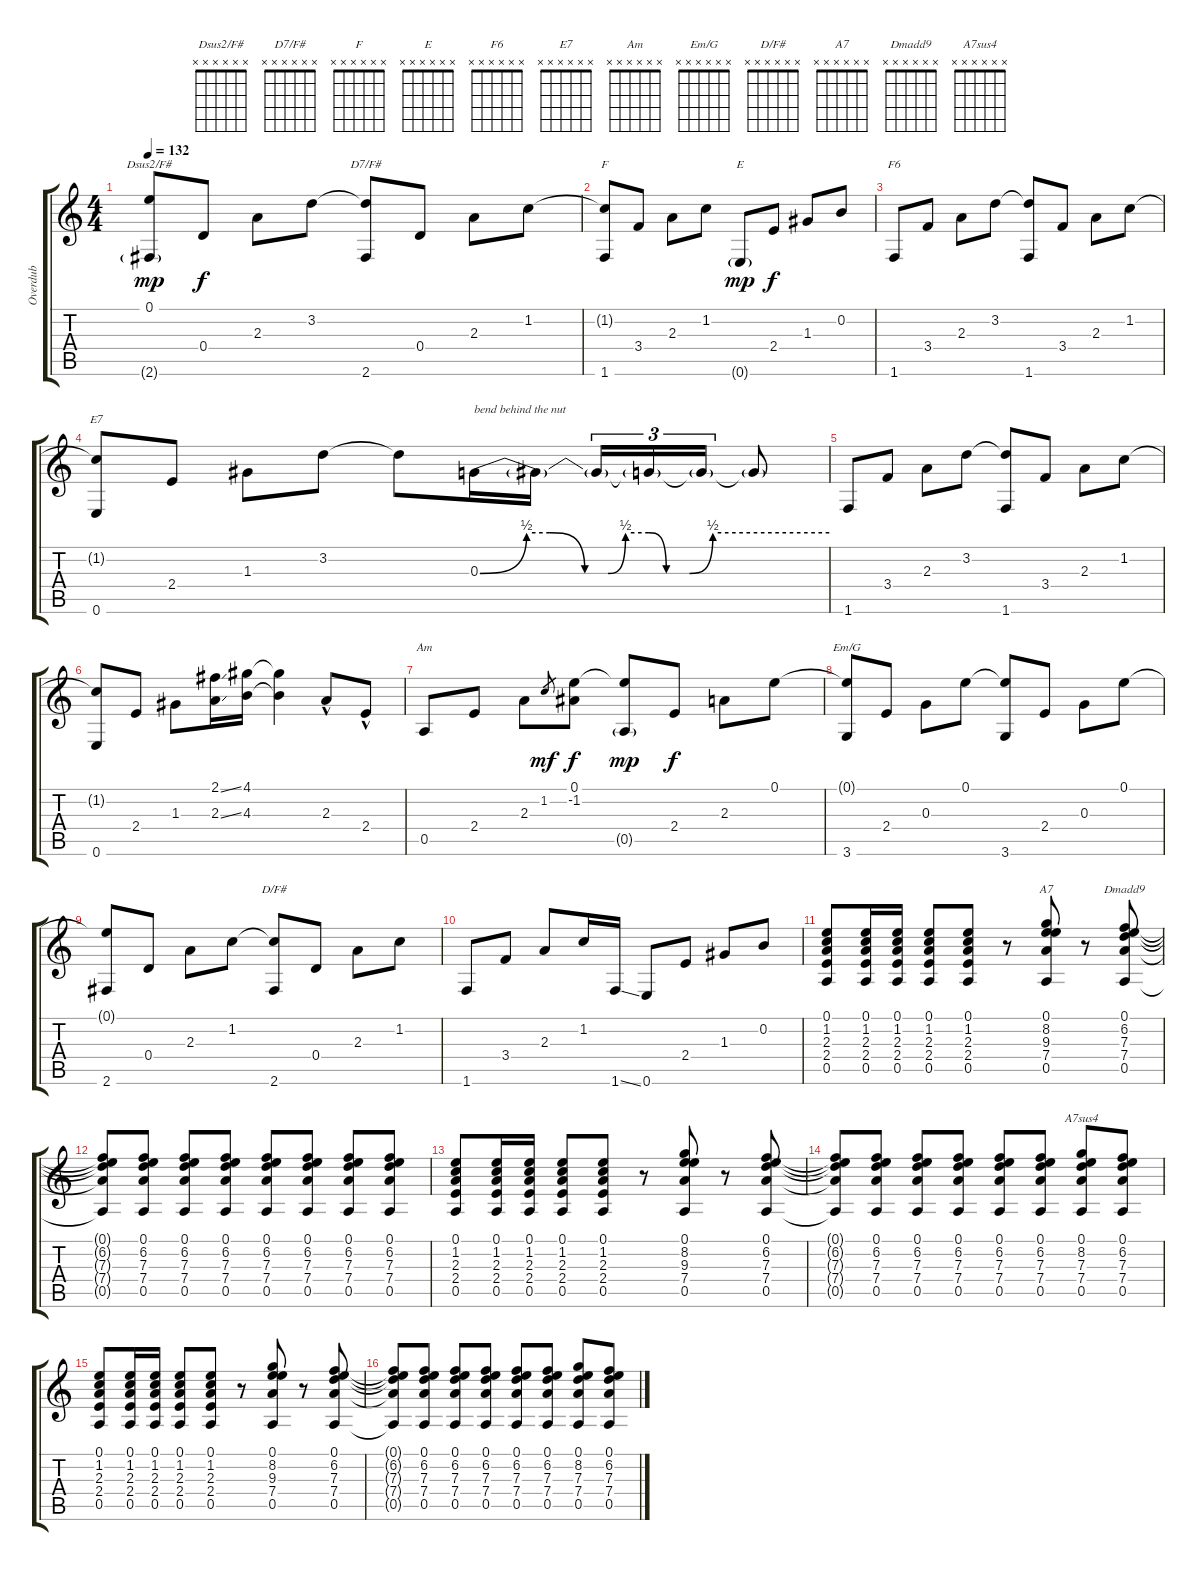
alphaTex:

\track ("Overdub" "Overdub") {instrument fretlessbass}
\staff {score tabs}
\tuning (E4 B3 G3 D3 A2 E2) {hide}
\chord ("Dsus2/F#" x x x x x x) {firstfret 0}
\chord ("D7/F#" x x x x x x) {firstfret 0}
\chord ("F" x x x x x x) {firstfret 0}
\chord ("E" x x x x x x) {firstfret 0}
\chord ("F6" x x x x x x) {firstfret 0}
\chord ("E7" x x x x x x) {firstfret 0}
\chord ("Am" x x x x x x) {firstfret 0}
\chord ("Em/G" x x x x x x) {firstfret 0}
\chord ("D/F#" x x x x x x) {firstfret 0}
\chord ("A7" x x x x x x) {firstfret 0}
\chord ("Dmadd9" x x x x x x) {firstfret 0}
\chord ("A7sus4" x x x x x x) {firstfret 0}
\ts (4 4)
\tempo 132
\clef g2
\ks c
(0.1{t} 2.6{g}).8{ch "Dsus2/F#" dy mp} 0.4.8{dy f} 2.3.8 3.2.8 (3.2{t} 2.6).8{ch "D7/F#"} 0.4.8 2.3.8 1.2.8 |
(1.2{t} 1.6).8{ch "F"} 3.4.8 2.3.8 1.2.8 0.6{g}.8{ch "E" dy mp} 2.4.8{dy f} 1.3.8 0.2.8 |
1.6.8{ch "F6"} 3.4.8 2.3.8 3.2.8 (3.2{t} 1.6).8 3.4.8 2.3.8 1.2.8 |
(1.2{t} 0.6).8{ch "E7"} 2.4.8 1.3.8 3.2.8 3.2{t}.8 0.3{be (custom 0 0 8 2 12 2 18 0 22 0 25 2 29 2 32 0 36 0 40 2 60 2)}.16{txt "bend behind the nut"} 0.3{t}.16 0.3{t}.16{tu (3 2)} 0.3{t}.16{tu (3 2)} 0.3{t}.16{tu (3 2)} 0.3{t}.8 |
1.6.8 3.4.8 2.3.8 3.2.8 (3.2{t} 1.6).8 3.4.8 2.3.8 1.2.8 |
(1.2{t} 0.6).8 2.4.8 1.3.8 (2.1{ss} 2.3{ss}).16 (4.1 4.3).16 (4.1{t} 4.3{t}).4 2.3{hac}.8 2.4{hac}.8 |
0.5.8{ch "Am"} 2.4.8 2.3.8 1.2.8{gr dy mf} (0.1 -1.2).8{dy f} (0.1{t} 0.5{g}).8{dy mp} 2.4.8{dy f} 2.3.8 0.1.8 |
(0.1{t} 3.6).8{ch "Em/G"} 2.4.8 0.3.8 0.1.8 (0.1{t} 3.6).8 2.4.8 0.3.8 0.1.8 |
(0.1{t} 2.6).8 0.4.8 2.3.8 1.2.8 (1.2{t} 2.6).8{ch "D/F#"} 0.4.8 2.3.8 1.2.8 |
1.6.8 3.4.8 2.3.8 1.2.16 1.6{ss}.16 0.6.8 2.4.8 1.3.8 0.2.8 |
(0.1 1.2 2.3 2.4 0.5).8 (0.1 1.2 2.3 2.4 0.5).16 (0.1 1.2 2.3 2.4 0.5).16 (0.1 1.2 2.3 2.4 0.5).8 (0.1 1.2 2.3 2.4 0.5).8 r.8 (0.1 8.2 9.3 7.4 0.5).8{ch "A7"} r.8 (0.1 6.2 7.3 7.4 0.5).8{ch "Dmadd9"} |
(0.1{t} 6.2{t} 7.3{t} 7.4{t} 0.5{t}).8 (0.1 6.2 7.3 7.4 0.5).8 (0.1 6.2 7.3 7.4 0.5).8 (0.1 6.2 7.3 7.4 0.5).8 (0.1 6.2 7.3 7.4 0.5).8 (0.1 6.2 7.3 7.4 0.5).8 (0.1 6.2 7.3 7.4 0.5).8 (0.1 6.2 7.3 7.4 0.5).8 |
(0.1 1.2 2.3 2.4 0.5).8 (0.1 1.2 2.3 2.4 0.5).16 (0.1 1.2 2.3 2.4 0.5).16 (0.1 1.2 2.3 2.4 0.5).8 (0.1 1.2 2.3 2.4 0.5).8 r.8 (0.1 8.2 9.3 7.4 0.5).8 r.8 (0.1 6.2 7.3 7.4 0.5).8 |
(0.1{t} 6.2{t} 7.3{t} 7.4{t} 0.5{t}).8 (0.1 6.2 7.3 7.4 0.5).8 (0.1 6.2 7.3 7.4 0.5).8 (0.1 6.2 7.3 7.4 0.5).8 (0.1 6.2 7.3 7.4 0.5).8 (0.1 6.2 7.3 7.4 0.5).8 (0.1 8.2 7.3 7.4 0.5).8{ch "A7sus4"} (0.1 6.2 7.3 7.4 0.5).8 |
(0.1 1.2 2.3 2.4 0.5).8 (0.1 1.2 2.3 2.4 0.5).16 (0.1 1.2 2.3 2.4 0.5).16 (0.1 1.2 2.3 2.4 0.5).8 (0.1 1.2 2.3 2.4 0.5).8 r.8 (0.1 8.2 9.3 7.4 0.5).8 r.8 (0.1 6.2 7.3 7.4 0.5).8 |
(0.1{t} 6.2{t} 7.3{t} 7.4{t} 0.5{t}).8 (0.1 6.2 7.3 7.4 0.5).8 (0.1 6.2 7.3 7.4 0.5).8 (0.1 6.2 7.3 7.4 0.5).8 (0.1 6.2 7.3 7.4 0.5).8 (0.1 6.2 7.3 7.4 0.5).8 (0.1 8.2 7.3 7.4 0.5).8 (0.1 6.2 7.3 7.4 0.5).8
